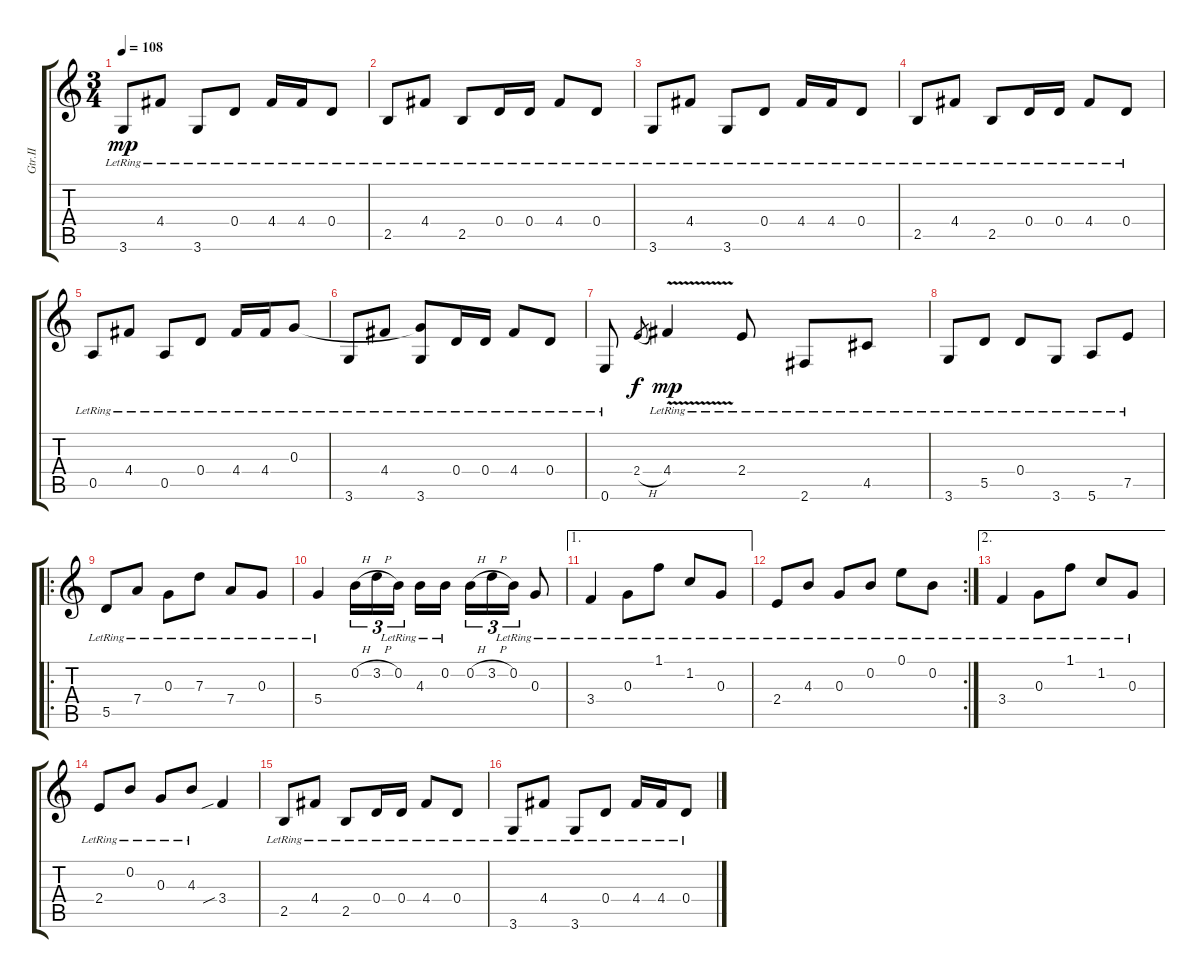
\track ("Gtr.II" "Gtr.II") {instrument electricguitarclean}
\staff {score tabs}
\tuning (E4 B3 G3 D3 A2 E2) {hide}
\ts (3 4)
\tempo 108
\clef g2
\ks c
3.6{lr}.8{dy mp} 4.4{lr}.8 3.6{lr}.8 0.4{lr}.8 4.4{lr}.16 4.4{lr}.16 0.4{lr}.8 |
2.5{lr}.8 4.4{lr}.8 2.5{lr}.8 0.4{lr}.16 0.4{lr}.16 4.4{lr}.8 0.4{lr}.8 |
3.6{lr}.8 4.4{lr}.8 3.6{lr}.8 0.4{lr}.8 4.4{lr}.16 4.4{lr}.16 0.4{lr}.8 |
2.5{lr}.8 4.4{lr}.8 2.5{lr}.8 0.4{lr}.16 0.4{lr}.16 4.4{lr}.8 0.4{lr}.8 |
0.5{lr}.8 4.4{lr}.8 0.5{lr}.8 0.4{lr}.8 4.4{lr}.16 4.4{lr}.16 0.3{lr}.8 |
3.6{lr}.8 4.4{lr}.8 (0.3{t} 3.6{lr}).8 0.4{lr}.16 0.4{lr}.16 4.4{lr}.8 0.4{lr}.8 |
0.6{lr}.8 2.4{h}.8{gr dy f} 4.4{v lr}.4{dy mp} 2.4{lr}.8 2.6{lr}.8 4.5{lr}.8 |
3.6{lr}.8 5.5{lr}.8 0.4{lr}.8 3.6{lr}.8 5.6{lr}.8 7.5{lr}.8 |
\ro
5.5{lr}.8 7.4{lr}.8 0.3{lr}.8 7.3{lr}.8 7.4{lr}.8 0.3{lr}.8 |
5.4{lr}.4 0.2{h}.16{tu (3 2)} 3.2{h}.16{tu (3 2)} 0.2{lr}.16{tu (3 2) beam splitsecondary} 4.3{lr}.16 0.2{lr}.16 0.2{h}.16{tu (3 2)} 3.2{h}.16{tu (3 2)} 0.2{lr}.16{tu (3 2)} 0.3{lr}.8 |
\ae 1
3.4{lr}.4 0.3{lr}.8 1.1{lr}.8 1.2{lr}.8 0.3{lr}.8 |
\rc 2
2.4{lr}.8 4.3{lr}.8 0.3{lr}.8 0.2{lr}.8 0.1{lr}.8 0.2{lr}.8 |
\ae 2
3.4{lr}.4 0.3{lr}.8 1.1{lr}.8 1.2{lr}.8 0.3{lr}.8 |
2.4{lr}.8 0.2{lr}.8 0.3{lr}.8 4.3{lr}.8 3.4{sib}.4 |
2.5{lr}.8 4.4{lr}.8 2.5{lr}.8 0.4{lr}.16 0.4{lr}.16 4.4{lr}.8 0.4{lr}.8 |
3.6{lr}.8 4.4{lr}.8 3.6{lr}.8 0.4{lr}.8 4.4{lr}.16 4.4{lr}.16 0.4{lr}.8
